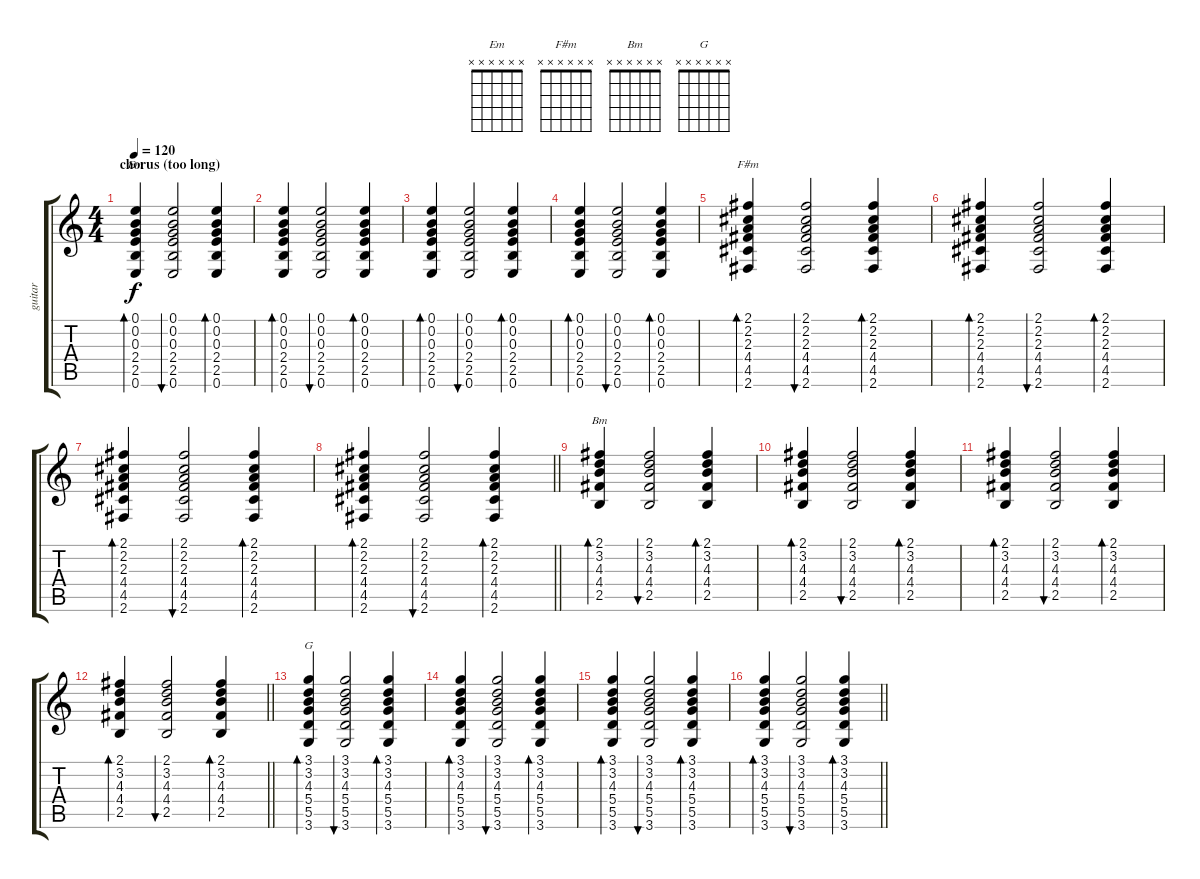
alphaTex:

\track ("guitar" "guitar") {instrument acousticguitarsteel}
\staff {score tabs}
\tuning (E4 B3 G3 D3 A2 E2) {hide}
\chord ("Em" x x x x x x)
\chord ("F#m" x x x x x x)
\chord ("Bm" x x x x x x)
\chord ("G" x x x x x x)
\ts (4 4)
\section ("" "chorus (too long)")
\tempo 120
\clef g2
\ks c
(0.1 0.2 0.3 2.4 2.5 0.6).4{bd 30 ch "Em" dy f} (0.1 0.2 0.3 2.4 2.5 0.6).2{bu 30} (0.1 0.2 0.3 2.4 2.5 0.6).4{bd 30} |
(0.1 0.2 0.3 2.4 2.5 0.6).4{bd 30} (0.1 0.2 0.3 2.4 2.5 0.6).2{bu 30} (0.1 0.2 0.3 2.4 2.5 0.6).4{bd 30} |
(0.1 0.2 0.3 2.4 2.5 0.6).4{bd 30} (0.1 0.2 0.3 2.4 2.5 0.6).2{bu 30} (0.1 0.2 0.3 2.4 2.5 0.6).4{bd 30} |
(0.1 0.2 0.3 2.4 2.5 0.6).4{bd 30} (0.1 0.2 0.3 2.4 2.5 0.6).2{bu 30} (0.1 0.2 0.3 2.4 2.5 0.6).4{bd 30} |
(2.1 2.2 2.3 4.4 4.5 2.6).4{bd 30 ch "F#m"} (2.1 2.2 2.3 4.4 4.5 2.6).2{bu 30} (2.1 2.2 2.3 4.4 4.5 2.6).4{bd 30} |
(2.1 2.2 2.3 4.4 4.5 2.6).4{bd 30} (2.1 2.2 2.3 4.4 4.5 2.6).2{bu 30} (2.1 2.2 2.3 4.4 4.5 2.6).4{bd 30} |
(2.1 2.2 2.3 4.4 4.5 2.6).4{bd 30} (2.1 2.2 2.3 4.4 4.5 2.6).2{bu 30} (2.1 2.2 2.3 4.4 4.5 2.6).4{bd 30} |
\barLineRight lightlight
(2.1 2.2 2.3 4.4 4.5 2.6).4{bd 30} (2.1 2.2 2.3 4.4 4.5 2.6).2{bu 30} (2.1 2.2 2.3 4.4 4.5 2.6).4{bd 30} |
(2.1 3.2 4.3 4.4 2.5).4{bd 30 ch "Bm"} (2.1 3.2 4.3 4.4 2.5).2{bu 30} (2.1 3.2 4.3 4.4 2.5).4{bd 30} |
(2.1 3.2 4.3 4.4 2.5).4{bd 30} (2.1 3.2 4.3 4.4 2.5).2{bu 30} (2.1 3.2 4.3 4.4 2.5).4{bd 30} |
(2.1 3.2 4.3 4.4 2.5).4{bd 30} (2.1 3.2 4.3 4.4 2.5).2{bu 30} (2.1 3.2 4.3 4.4 2.5).4{bd 30} |
\barLineRight lightlight
(2.1 3.2 4.3 4.4 2.5).4{bd 30} (2.1 3.2 4.3 4.4 2.5).2{bu 30} (2.1 3.2 4.3 4.4 2.5).4{bd 30} |
(3.1 3.2 4.3 5.4 5.5 3.6).4{bd 30 ch "G"} (3.1 3.2 4.3 5.4 5.5 3.6).2{bu 30} (3.1 3.2 4.3 5.4 5.5 3.6).4{bd 30} |
(3.1 3.2 4.3 5.4 5.5 3.6).4{bd 30} (3.1 3.2 4.3 5.4 5.5 3.6).2{bu 30} (3.1 3.2 4.3 5.4 5.5 3.6).4{bd 30} |
(3.1 3.2 4.3 5.4 5.5 3.6).4{bd 30} (3.1 3.2 4.3 5.4 5.5 3.6).2{bu 30} (3.1 3.2 4.3 5.4 5.5 3.6).4{bd 30} |
\barLineRight lightlight
(3.1 3.2 4.3 5.4 5.5 3.6).4{bd 30} (3.1 3.2 4.3 5.4 5.5 3.6).2{bu 30} (3.1 3.2 4.3 5.4 5.5 3.6).4{bd 30}
